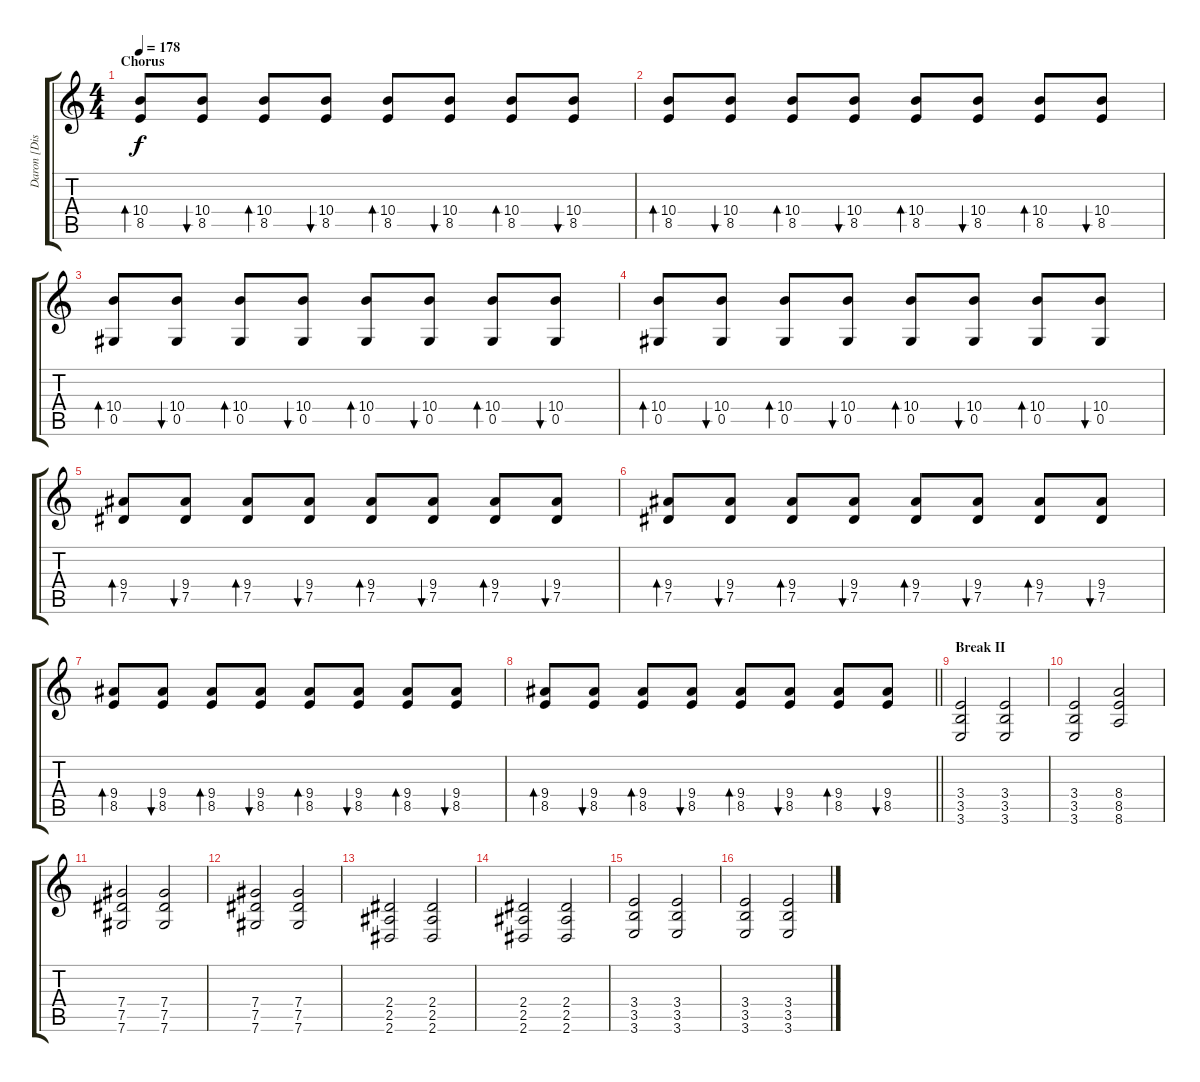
\track ("Daron [Distortion Guitar]" "Daron [Dis") {instrument distortionguitar}
\staff {score tabs}
\tuning (Eb4 Bb3 Gb3 Db3 Ab2 Db2) {hide}
\ts (4 4)
\section ("" "Chorus")
\tempo 178
\clef g2
\ks c
(10.4 8.5).8{bd 120 dy f} (10.4 8.5).8{bu 120} (10.4 8.5).8{bd 120} (10.4 8.5).8{bu 120} (10.4 8.5).8{bd 120} (10.4 8.5).8{bu 120} (10.4 8.5).8{bd 120} (10.4 8.5).8{bu 120} |
(10.4 8.5).8{bd 120} (10.4 8.5).8{bu 120} (10.4 8.5).8{bd 120} (10.4 8.5).8{bu 120} (10.4 8.5).8{bd 120} (10.4 8.5).8{bu 120} (10.4 8.5).8{bd 120} (10.4 8.5).8{bu 120} |
(10.4 0.5).8{bd 120} (10.4 0.5).8{bu 120} (10.4 0.5).8{bd 120} (10.4 0.5).8{bu 120} (10.4 0.5).8{bd 120} (10.4 0.5).8{bu 120} (10.4 0.5).8{bd 120} (10.4 0.5).8{bu 120} |
(10.4 0.5).8{bd 120} (10.4 0.5).8{bu 120} (10.4 0.5).8{bd 120} (10.4 0.5).8{bu 120} (10.4 0.5).8{bd 120} (10.4 0.5).8{bu 120} (10.4 0.5).8{bd 120} (10.4 0.5).8{bu 120} |
(9.4 7.5).8{bd 120} (9.4 7.5).8{bu 120} (9.4 7.5).8{bd 120} (9.4 7.5).8{bu 120} (9.4 7.5).8{bd 120} (9.4 7.5).8{bu 120} (9.4 7.5).8{bd 120} (9.4 7.5).8{bu 120} |
(9.4 7.5).8{bd 120} (9.4 7.5).8{bu 120} (9.4 7.5).8{bd 120} (9.4 7.5).8{bu 120} (9.4 7.5).8{bd 120} (9.4 7.5).8{bu 120} (9.4 7.5).8{bd 120} (9.4 7.5).8{bu 120} |
(9.4 8.5).8{bd 120} (9.4 8.5).8{bu 120} (9.4 8.5).8{bd 120} (9.4 8.5).8{bu 120} (9.4 8.5).8{bd 120} (9.4 8.5).8{bu 120} (9.4 8.5).8{bd 120} (9.4 8.5).8{bu 120} |
\barLineRight lightlight
(9.4 8.5).8{bd 120} (9.4 8.5).8{bu 120} (9.4 8.5).8{bd 120} (9.4 8.5).8{bu 120} (9.4 8.5).8{bd 120} (9.4 8.5).8{bu 120} (9.4 8.5).8{bd 120} (9.4 8.5).8{bu 120} |
\section ("" "Break II")
(3.4 3.5 3.6).2 (3.4 3.5 3.6).2 |
(3.4 3.5 3.6).2 (8.4 8.5 8.6).2 |
(7.4 7.5 7.6).2 (7.4 7.5 7.6).2 |
(7.4 7.5 7.6).2 (7.4 7.5 7.6).2 |
(2.4 2.5 2.6).2 (2.4 2.5 2.6).2 |
(2.4 2.5 2.6).2 (2.4 2.5 2.6).2 |
(3.4 3.5 3.6).2 (3.4 3.5 3.6).2 |
(3.4 3.5 3.6).2 (3.4 3.5 3.6).2
